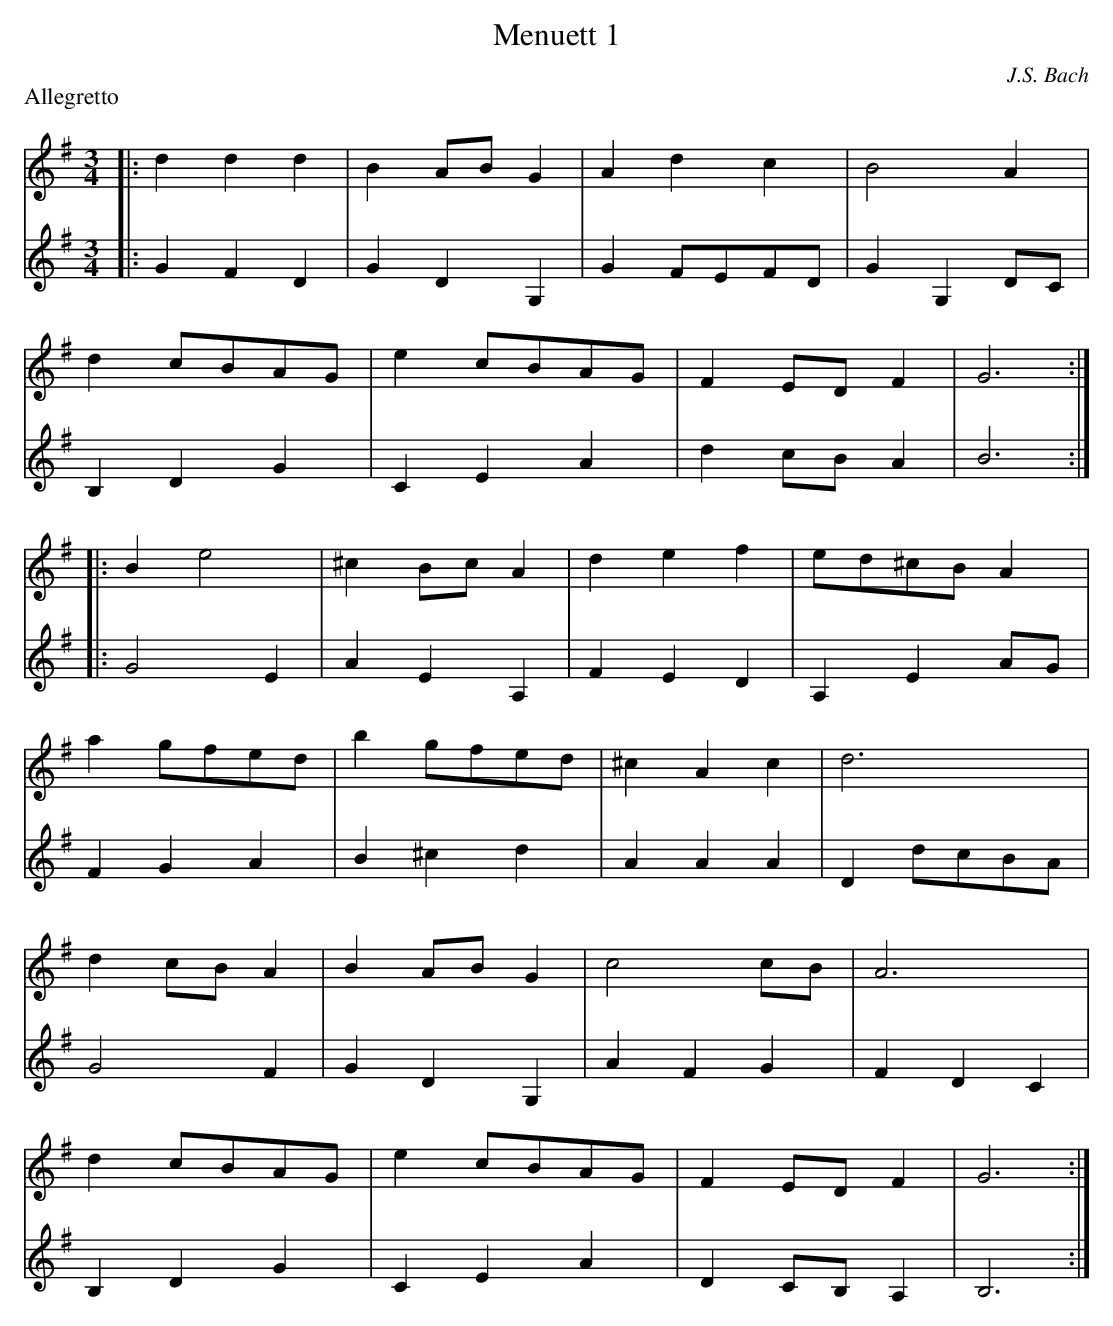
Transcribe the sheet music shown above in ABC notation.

X:1
T: Menuett 1
C: J.S. Bach
C:
P: Allegretto
M: 3/4
L: 1/8
K: G
V: 1
|: d2d2d2 | B2ABG2 | A2d2c2 | B4A2 |
d2cBAG | e2cBAG | F2EDF2 | G6 :|
|: B2e4 | ^c2BcA2 | d2e2f2 | ed^cBA2 |
a2gfed | b2gfed | ^c2A2c2 | d6 |
d2cBA2 | B2ABG2 | c4cB | A6 |
d2cBAG | e2cBAG | F2EDF2 | G6 :|
V: 2
|: G2F2D2 | G2D2G,2 | G2FEFD | G2G,2DC |
B,2D2G2 | C2E2A2 | d2cBA2 | B6 :|
|: G4E2 | A2E2A,2 | F2E2D2 | A,2E2AG |
F2G2A2 | B2^c2d2 | A2A2A2 | D2dcBA |
G4F2 | G2D2G,2 | A2F2G2 | F2D2C2 |
B,2D2G2 | C2E2A2 | D2CB,A,2 | B,6 :|
